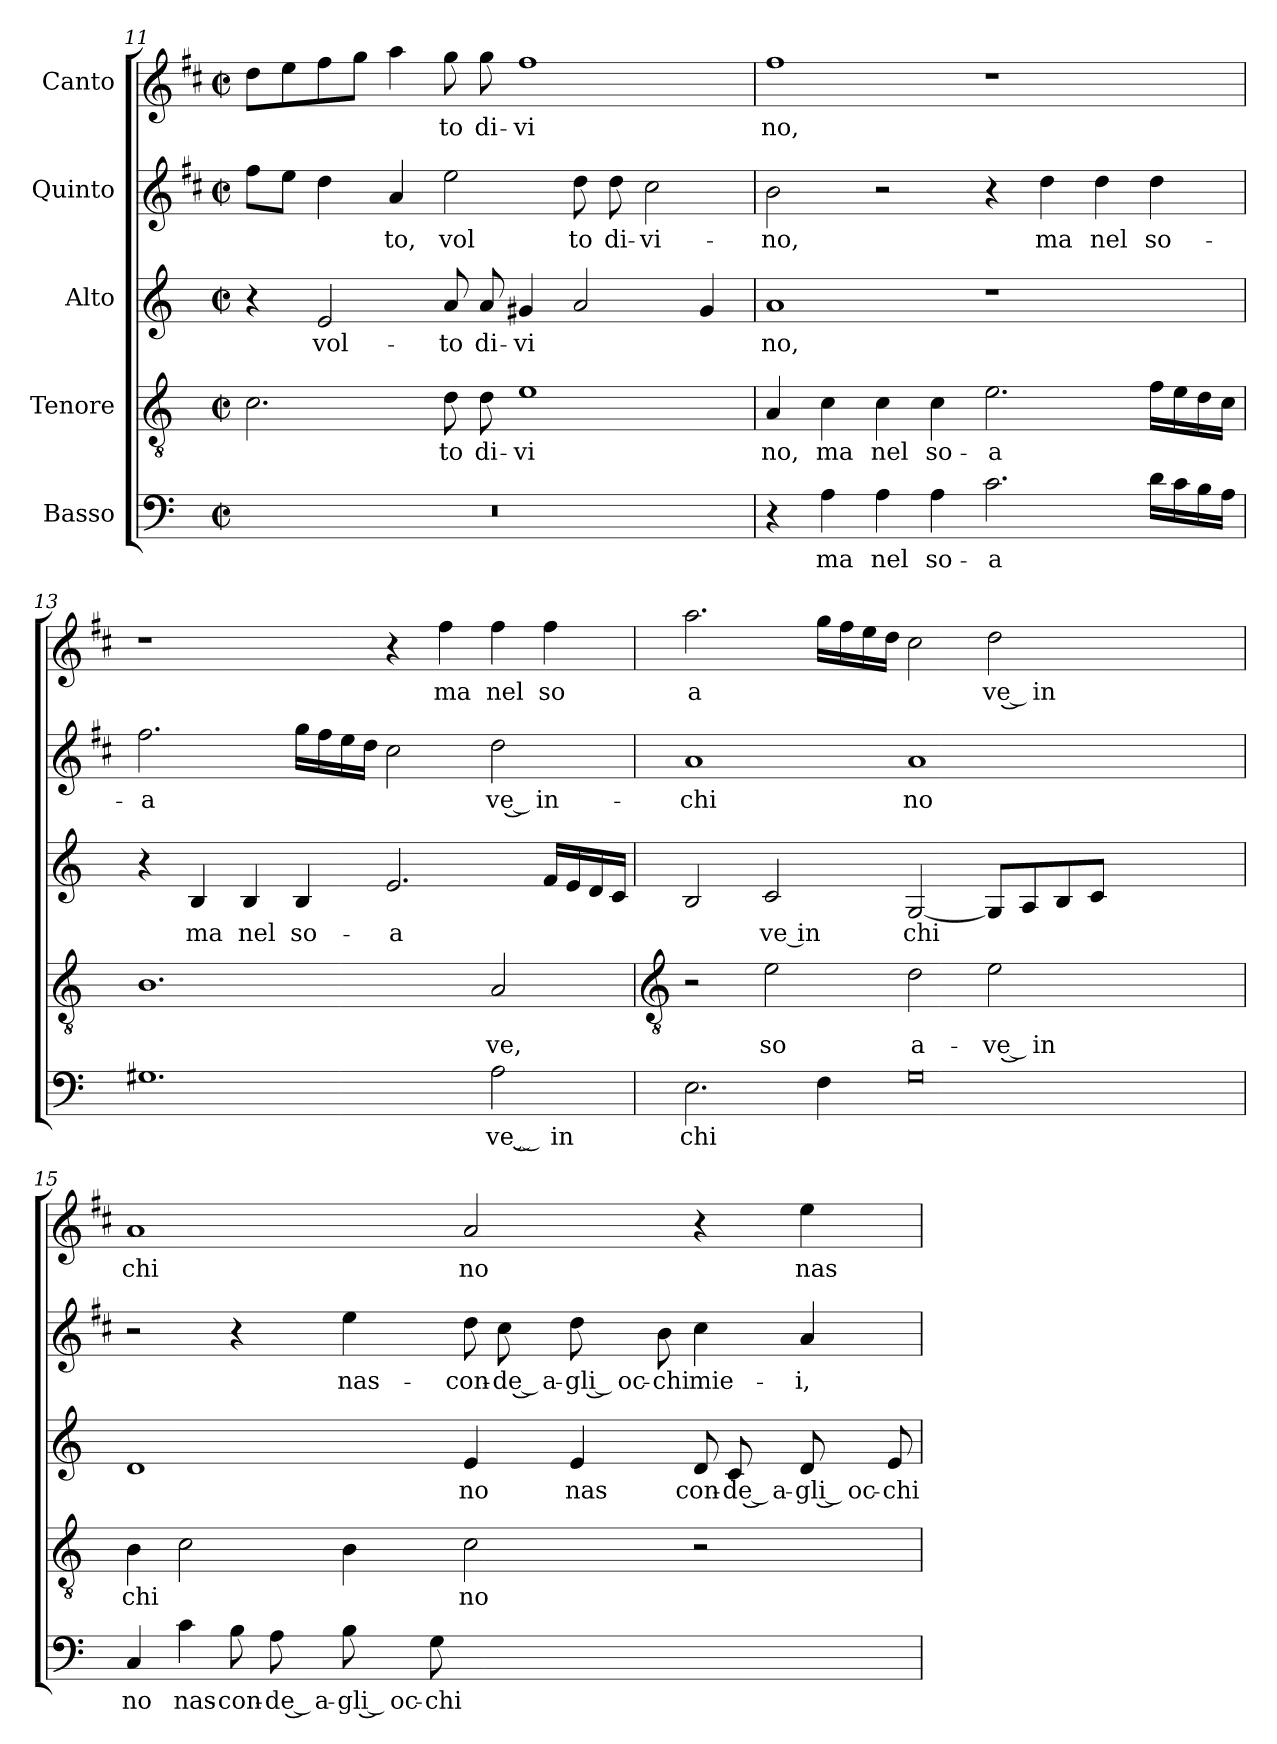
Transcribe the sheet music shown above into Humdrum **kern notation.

**kern	**text	**kern	**text	**kern	**text	**kern	**text	**kern	**text
*part5	*part5	*part4	*part4	*part3	*part3	*part2	*part2	*part1	*part1
*staff5	*staff5	*staff4	*staff4	*staff3	*staff3	*staff2	*staff2	*staff1	*staff1
*I"Basso	*	*I"Tenore	*	*I"Alto	*	*I"Quinto	*	*I"Canto	*
!!LO:LB:g=z
*clefF4	*	*clefGv2	*	*clefG2	*	*clefG2	*	*clefG2	*
*	*	*	*	*	*	*ITrd1c2	*	*ITrd1c2	*
*k[]	*	*k[]	*	*k[]	*	*k[]	*	*k[]	*
*C:	*	*C:	*	*C:	*	*C:	*	*C:	*
*M4/2	*	*M4/2	*	*M4/2	*	*M4/2	*	*M4/2	*
*met(c|)	*	*met(c|)	*	*met(c|)	*	*met(c|)	*	*met(c|)	*
=11	=11	=11	=11	=11	=11	=11	=11	=11	=11
0r	.	2.c	.	4r	.	8eeL	.	8ccL	.
.	.	.	.	.	.	8ddJ	.	8dd	.
!	!	!	!	!	!LO:LY:b	!	!	!	!
.	.	.	.	2e	vol-	4cc	.	8ee	.
.	.	.	.	.	.	.	.	8ffJ	.
!	!	!	!	!	!	!	!LO:LY:b	!	!
.	.	.	.	.	.	4g	to,	4gg	.
!	!	!	!LO:LY:b	!	!LO:LY:b	!	!LO:LY:b	!	!LO:LY:b
.	.	8d	to	8a	-to	2dd	vol	8ff	to
!	!	!	!LO:LY:b	!	!LO:LY:b	!	!	!	!LO:LY:b
.	.	8d	di-	8a	di-	.	.	8ff	di-
!	!	!	!LO:LY:b	!	!LO:LY:b	!	!	!	!LO:LY:b
.	.	1e	-vi	4g#X	-vi	.	.	1ee	-vi
!	!	!	!	!	!	!	!LO:LY:b	!	!
.	.	.	.	2a	.	8cc	to	.	.
!	!	!	!	!	!	!	!LO:LY:b	!	!
.	.	.	.	.	.	8cc	di-	.	.
!	!	!	!	!	!	!	!LO:LY:b	!	!
.	.	.	.	.	.	2b	-vi-	.	.
.	.	.	.	4g#	.	.	.	.	.
=12	=12	=12	=12	=12	=12	=12	=12	=12	=12
!	!	!	!LO:LY:b	!	!LO:LY:b	!	!LO:LY:b	!	!LO:LY:b
4r	.	4A	no,	1a	no,	2a	-no,	1ee	no,
!	!LO:LY:b	!	!LO:LY:b	!	!	!	!	!	!
4A	ma	4c	ma	.	.	.	.	.	.
!	!LO:LY:b	!	!LO:LY:b	!	!	!	!	!	!
4A	nel	4c	nel	.	.	2r	.	.	.
!	!LO:LY:b	!	!LO:LY:b	!	!	!	!	!	!
4A	so-	4c	so-	.	.	.	.	.	.
!	!LO:LY:b	!	!LO:LY:b	!	!	!	!	!	!
2.c	-a	2.e	-a	1r	.	4r	.	1r	.
!	!	!	!	!	!	!	!LO:LY:b	!	!
.	.	.	.	.	.	4cc	ma	.	.
!	!	!	!	!	!	!	!LO:LY:b	!	!
.	.	.	.	.	.	4cc	nel	.	.
!	!	!	!	!	!	!	!LO:LY:b	!	!
16dLL	.	16fLL	.	.	.	4cc	so-	.	.
16c	.	16e	.	.	.	.	.	.	.
16B	.	16d	.	.	.	.	.	.	.
16AJJ	.	16cJJ	.	.	.	.	.	.	.
=13	=13	=13	=13	=13	=13	=13	=13	=13	=13
!	!	!	!	!	!	!	!LO:LY:b	!	!
1.G#X	.	1.B	.	4r	.	2.ee	-a	1r	.
!	!	!	!	!	!LO:LY:b	!	!	!	!
.	.	.	.	4B	ma	.	.	.	.
!	!	!	!	!	!LO:LY:b	!	!	!	!
.	.	.	.	4B	nel	.	.	.	.
!	!	!	!	!	!LO:LY:b	!	!	!	!
.	.	.	.	4B	so-	16ffLL	.	.	.
.	.	.	.	.	.	16ee	.	.	.
.	.	.	.	.	.	16dd	.	.	.
.	.	.	.	.	.	16ccJJ	.	.	.
!	!	!	!	!	!LO:LY:b	!	!	!	!
.	.	.	.	2.e	-a	2b	.	4r	.
!	!	!	!	!	!	!	!	!	!LO:LY:b
.	.	.	.	.	.	.	.	4ee	ma
!	!LO:LY:b	!	!LO:LY:b	!	!	!	!LO:LY:b	!	!LO:LY:b
2A	ve ̮ in	2A	ve,	.	.	2cc	ve͜ in-	4ee	nel
!	!	!	!	!	!	!	!	!	!LO:LY:b
.	.	.	.	16fLL	.	.	.	4ee	so
.	.	.	.	16e	.	.	.	.	.
.	.	.	.	16d	.	.	.	.	.
.	.	.	.	16cJJ	.	.	.	.	.
!!LO:LB:g=z
=14	=14	=14	=14	=14	=14	=14	=14	=14	=14
*	*	*clefGv2	*	*	*	*	*	*	*
!	!LO:LY:b	!	!	!	!	!	!LO:LY:b	!	!LO:LY:b
2.E	chi	2r	.	2B	.	1g	-chi	2.gg	a
!	!	!	!LO:LY:b	!	!LO:LY:b	!	!	!	!
.	.	2e	so	2c	ve in	.	.	.	.
4F	.	.	.	.	.	.	.	16ffLL	.
.	.	.	.	.	.	.	.	16ee	.
.	.	.	.	.	.	.	.	16dd	.
.	.	.	.	.	.	.	.	16ccJJ	.
!	!	!	!LO:LY:b	!	!LO:LY:b	!	!LO:LY:b	!	!
0G	.	2d	a-	[2G	chi	1g	no	2b	.
!	!	!	!LO:LY:b	!	!	!	!	!	!LO:LY:b
.	.	2e	-ve͜ in	8GL]	.	.	.	2cc	ve͜ in
.	.	.	.	8A	.	.	.	.	.
.	.	.	.	8B	.	.	.	.	.
.	.	.	.	8cJ	.	.	.	.	.
.	.	1ryy	.	1ryy	.	1ryy	.	1ryy	.
=15	=15	=15	=15	=15	=15	=15	=15	=15	=15
!	!LO:LY:b	!	!LO:LY:b	!	!	!	!	!	!LO:LY:b
4C	no	4B	chi	1d	.	2r	.	1g	chi
!	!LO:LY:b	!	!	!	!	!	!	!	!
4c	nas-	2c	.	.	.	.	.	.	.
!	!LO:LY:b	!	!	!	!	!	!	!	!
8B	-con-	.	.	.	.	4r	.	.	.
!	!LO:LY:b	!	!	!	!	!	!	!	!
8A	-de͜ a-	.	.	.	.	.	.	.	.
!	!LO:LY:b	!	!	!	!	!	!LO:LY:b	!	!
8B	-gli͜ oc-	4B	.	.	.	4dd	nas-	.	.
!	!LO:LY:b	!	!	!	!	!	!	!	!
8G	-chi	.	.	.	.	.	.	.	.
!	!	!	!LO:LY:b	!	!LO:LY:b	!	!LO:LY:b	!	!LO:LY:b
1ryy	.	2c	no	4e	no	8cc	-con-	2g	no
!	!	!	!	!	!	!	!LO:LY:b	!	!
.	.	.	.	.	.	8b	-de͜ a-	.	.
!	!	!	!	!	!LO:LY:b	!	!LO:LY:b	!	!
.	.	.	.	4e	nas	8cc	-gli͜ oc-	.	.
!	!	!	!	!	!	!	!LO:LY:b	!	!
.	.	.	.	.	.	8a	-chi	.	.
!	!	!	!	!	!LO:LY:b	!	!LO:LY:b	!	!
.	.	2r	.	8d	con-	4b	mie-	4r	.
!	!	!	!	!	!LO:LY:b	!	!	!	!
.	.	.	.	8c	-de͜ a-	.	.	.	.
!	!	!	!	!	!LO:LY:b	!	!LO:LY:b	!	!LO:LY:b
.	.	.	.	8d	-gli͜ oc-	4g	-i,	4dd	nas
!	!	!	!	!	!LO:LY:b	!	!	!	!
.	.	.	.	8e	-chi	.	.	.	.
=	=	=	=	=	=	=	=	=	=
*-	*-	*-	*-	*-	*-	*-	*-	*-	*-
